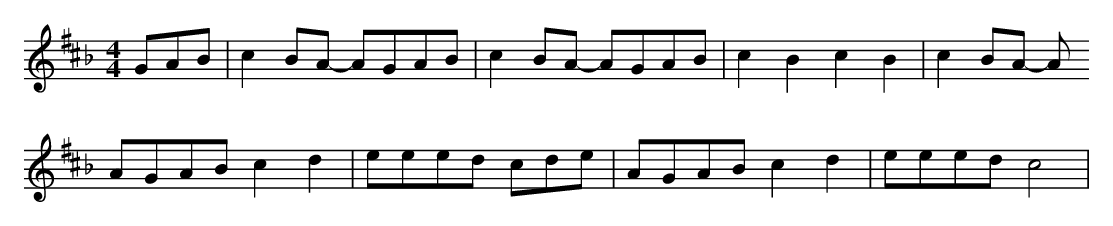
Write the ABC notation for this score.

X:1
M:4/4
L:1/8
K:Amix _B
GAB|c2BA- AGAB|c2BA- AGAB|c2B2 c2B2|c2BA- A
AGAB c2d2|eeed cde|AGAB c2d2|eeed c4|
